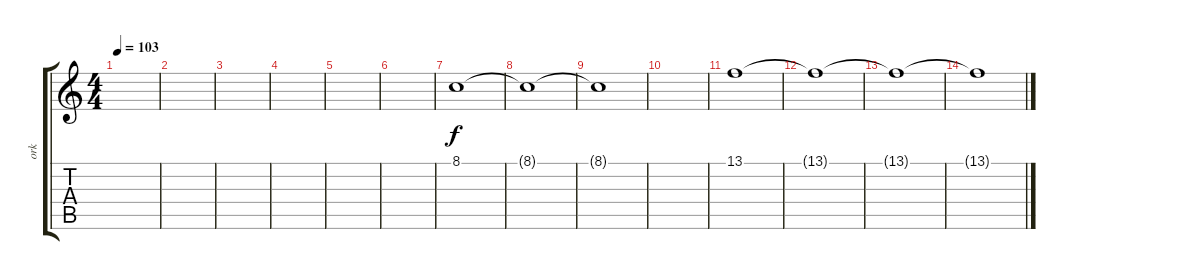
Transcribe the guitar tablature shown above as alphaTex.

\track ("ork" "ork") {instrument stringensemble1}
\staff {score tabs}
\tuning (E4 B3 G3 D3 A2 E2) {hide}
\ts (4 4)
\tempo 103
\clef g2
\ks c
|
|
|
|
|
|
8.1.1 |
8.1{t}.1 |
8.1{t}.1 |
|
13.1.1 |
13.1{t}.1 |
13.1{t}.1 |
13.1{t}.1
